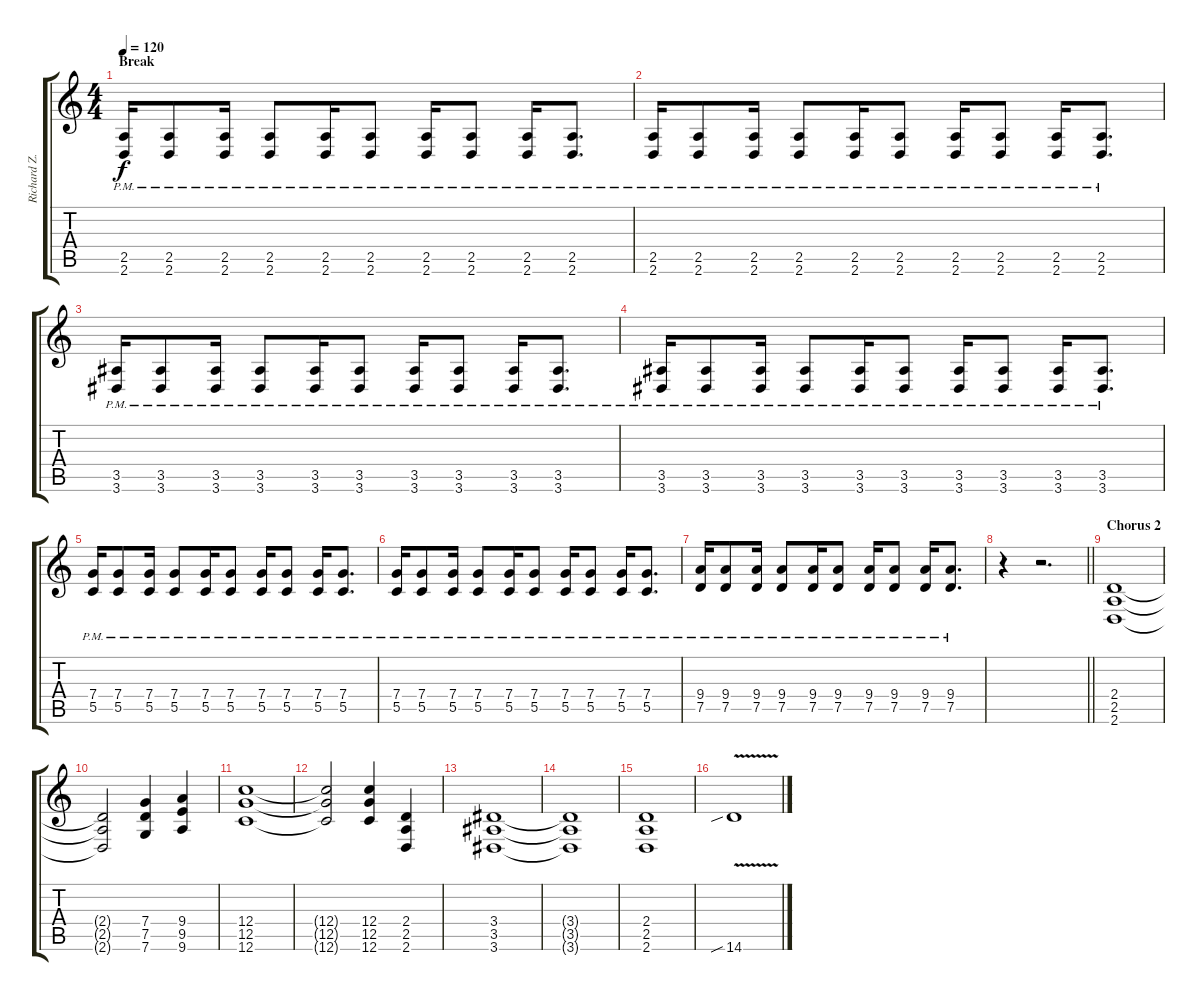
\track ("Richard Z. Kruspe" "Richard Z.") {instrument distortionguitar}
\staff {score tabs}
\tuning (D4 A3 F3 C3 G2 C2) {hide}
\ts (4 4)
\section ("" "Break")
\tempo 120
\clef g2
\ks c
(2.5{pm} 2.6{pm}).16{dy f} (2.5{pm} 2.6{pm}).8 (2.5{pm} 2.6{pm}).16 (2.5{pm} 2.6{pm}).8 (2.5{pm} 2.6{pm}).16 (2.5{pm} 2.6{pm}).8 (2.5{pm} 2.6{pm}).16 (2.5{pm} 2.6{pm}).8 (2.5{pm} 2.6{pm}).16 (2.5{pm} 2.6{pm}).8{d} |
(2.5{pm} 2.6{pm}).16 (2.5{pm} 2.6{pm}).8 (2.5{pm} 2.6{pm}).16 (2.5{pm} 2.6{pm}).8 (2.5{pm} 2.6{pm}).16 (2.5{pm} 2.6{pm}).8 (2.5{pm} 2.6{pm}).16 (2.5{pm} 2.6{pm}).8 (2.5{pm} 2.6{pm}).16 (2.5{pm} 2.6{pm}).8{d} |
(3.5{pm} 3.6{pm}).16 (3.5{pm} 3.6{pm}).8 (3.5{pm} 3.6{pm}).16 (3.5{pm} 3.6{pm}).8 (3.5{pm} 3.6{pm}).16 (3.5{pm} 3.6{pm}).8 (3.5{pm} 3.6{pm}).16 (3.5{pm} 3.6{pm}).8 (3.5{pm} 3.6{pm}).16 (3.5{pm} 3.6{pm}).8{d} |
(3.5{pm} 3.6{pm}).16 (3.5{pm} 3.6{pm}).8 (3.5{pm} 3.6{pm}).16 (3.5{pm} 3.6{pm}).8 (3.5{pm} 3.6{pm}).16 (3.5{pm} 3.6{pm}).8 (3.5{pm} 3.6{pm}).16 (3.5{pm} 3.6{pm}).8 (3.5{pm} 3.6{pm}).16 (3.5{pm} 3.6{pm}).8{d} |
(7.4{pm} 5.5{pm}).16 (7.4{pm} 5.5{pm}).8 (7.4{pm} 5.5{pm}).16 (7.4{pm} 5.5{pm}).8 (7.4{pm} 5.5{pm}).16 (7.4{pm} 5.5{pm}).8 (7.4{pm} 5.5{pm}).16 (7.4{pm} 5.5{pm}).8 (7.4{pm} 5.5{pm}).16 (7.4{pm} 5.5{pm}).8{d} |
(7.4{pm} 5.5{pm}).16 (7.4{pm} 5.5{pm}).8 (7.4{pm} 5.5{pm}).16 (7.4{pm} 5.5{pm}).8 (7.4{pm} 5.5{pm}).16 (7.4{pm} 5.5{pm}).8 (7.4{pm} 5.5{pm}).16 (7.4{pm} 5.5{pm}).8 (7.4{pm} 5.5{pm}).16 (7.4{pm} 5.5{pm}).8{d} |
(9.4{pm} 7.5{pm}).16 (9.4{pm} 7.5{pm}).8 (9.4{pm} 7.5{pm}).16 (9.4{pm} 7.5{pm}).8 (9.4{pm} 7.5{pm}).16 (9.4{pm} 7.5{pm}).8 (9.4{pm} 7.5{pm}).16 (9.4{pm} 7.5{pm}).8 (9.4{pm} 7.5{pm}).16 (9.4{pm} 7.5{pm}).8{d} |
\barLineRight lightlight
r.4 r.2{d} |
\section ("" "Chorus 2")
(2.4 2.5 2.6).1 |
(2.4{t} 2.5{t} 2.6{t}).2 (7.4 7.5 7.6).4 (9.4 9.5 9.6).4 |
(12.4 12.5 12.6).1 |
(12.4{t} 12.5{t} 12.6{t}).2 (12.4 12.5 12.6).4 (2.4 2.5 2.6).4 |
(3.4 3.5 3.6).1 |
(3.4{t} 3.5{t} 3.6{t}).1 |
(2.4 2.5 2.6).1 |
14.6{v sib}.1
